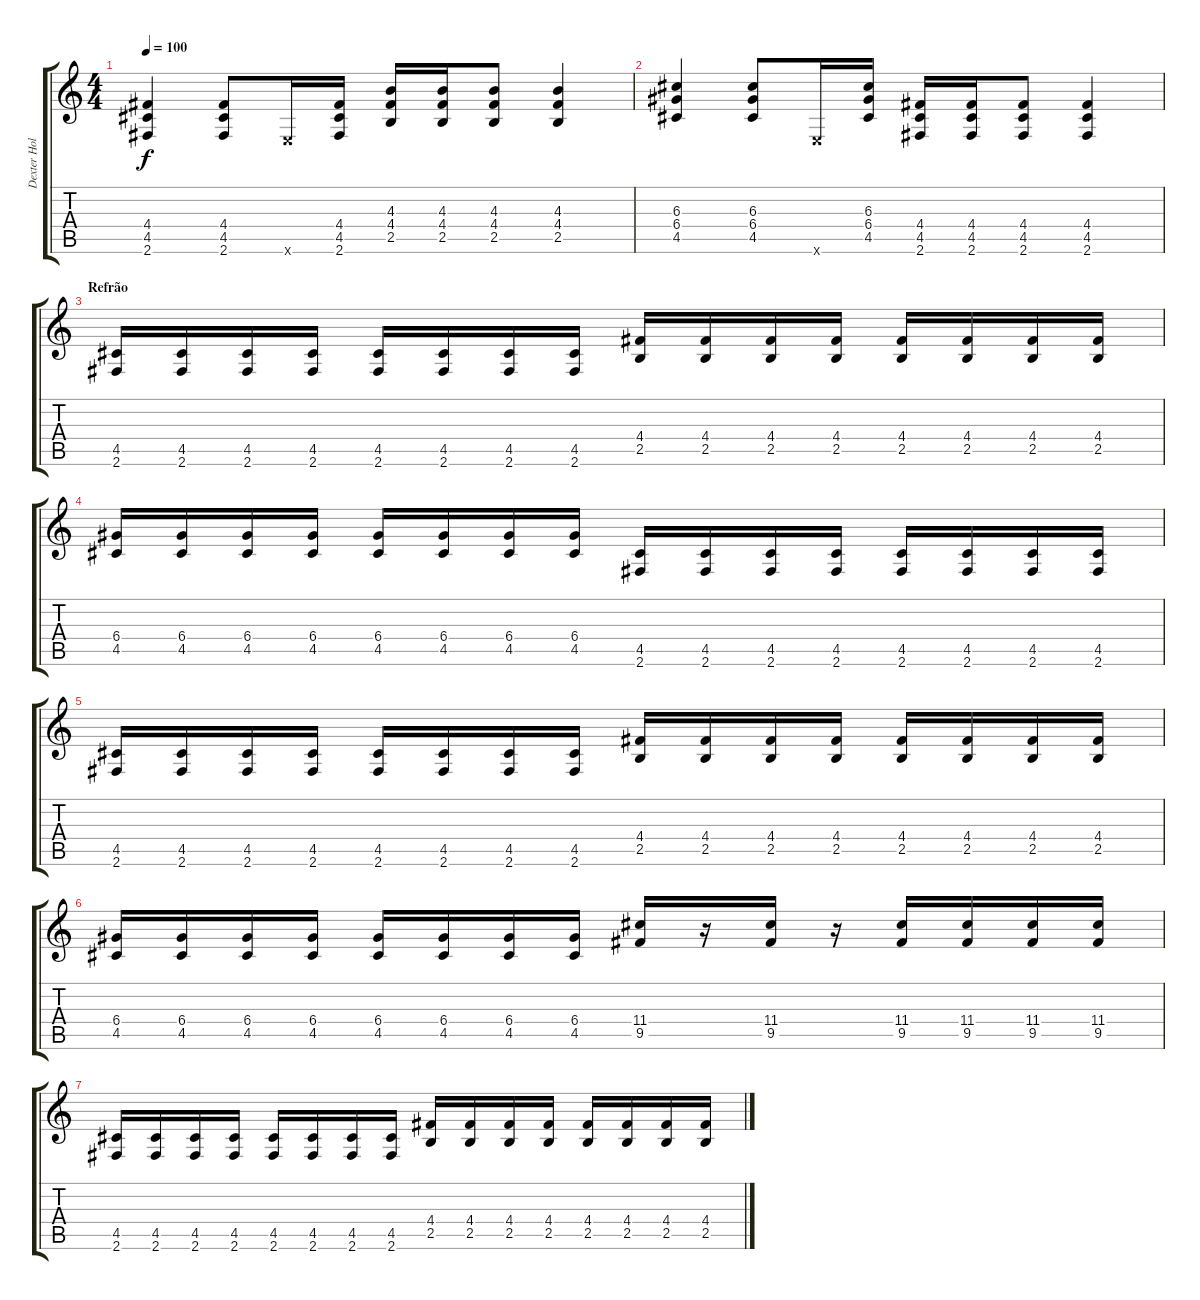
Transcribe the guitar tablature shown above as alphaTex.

\track ("Dexter Holland" "Dexter Hol") {instrument distortionguitar}
\staff {score tabs}
\tuning (E4 B3 G3 D3 A2 E2) {hide}
\ts (4 4)
\tempo 100
\clef g2
\ks c
(4.4 4.5 2.6).4{dy f instrument overdrivenguitar} (4.4 4.5 2.6).8 0.6{x}.16 (4.4 4.5 2.6).16 (4.3 4.4 2.5).16 (4.3 4.4 2.5).16 (4.3 4.4 2.5).8 (4.3 4.4 2.5).4 |
(6.3 6.4 4.5).4{instrument overdrivenguitar} (6.3 6.4 4.5).8 0.6{x}.16 (6.3 6.4 4.5).16 (4.4 4.5 2.6).16 (4.4 4.5 2.6).16 (4.4 4.5 2.6).8 (4.4 4.5 2.6).4 |
\section ("" "Refrão")
(4.5 2.6).16 (4.5 2.6).16 (4.5 2.6).16 (4.5 2.6).16 (4.5 2.6).16 (4.5 2.6).16 (4.5 2.6).16 (4.5 2.6).16 (4.4 2.5).16 (4.4 2.5).16 (4.4 2.5).16 (4.4 2.5).16 (4.4 2.5).16 (4.4 2.5).16 (4.4 2.5).16 (4.4 2.5).16 |
(6.4 4.5).16 (6.4 4.5).16 (6.4 4.5).16 (6.4 4.5).16 (6.4 4.5).16 (6.4 4.5).16 (6.4 4.5).16 (6.4 4.5).16 (4.5 2.6).16 (4.5 2.6).16 (4.5 2.6).16 (4.5 2.6).16 (4.5 2.6).16 (4.5 2.6).16 (4.5 2.6).16 (4.5 2.6).16 |
(4.5 2.6).16 (4.5 2.6).16 (4.5 2.6).16 (4.5 2.6).16 (4.5 2.6).16 (4.5 2.6).16 (4.5 2.6).16 (4.5 2.6).16 (4.4 2.5).16 (4.4 2.5).16 (4.4 2.5).16 (4.4 2.5).16 (4.4 2.5).16 (4.4 2.5).16 (4.4 2.5).16 (4.4 2.5).16 |
(6.4 4.5).16 (6.4 4.5).16 (6.4 4.5).16 (6.4 4.5).16 (6.4 4.5).16 (6.4 4.5).16 (6.4 4.5).16 (6.4 4.5).16 (11.4 9.5).16 r.16 (11.4 9.5).16 r.16 (11.4 9.5).16 (11.4 9.5).16 (11.4 9.5).16 (11.4 9.5).16 |
(4.5 2.6).16 (4.5 2.6).16 (4.5 2.6).16 (4.5 2.6).16 (4.5 2.6).16 (4.5 2.6).16 (4.5 2.6).16 (4.5 2.6).16 (4.4 2.5).16 (4.4 2.5).16 (4.4 2.5).16 (4.4 2.5).16 (4.4 2.5).16 (4.4 2.5).16 (4.4 2.5).16 (4.4 2.5).16
